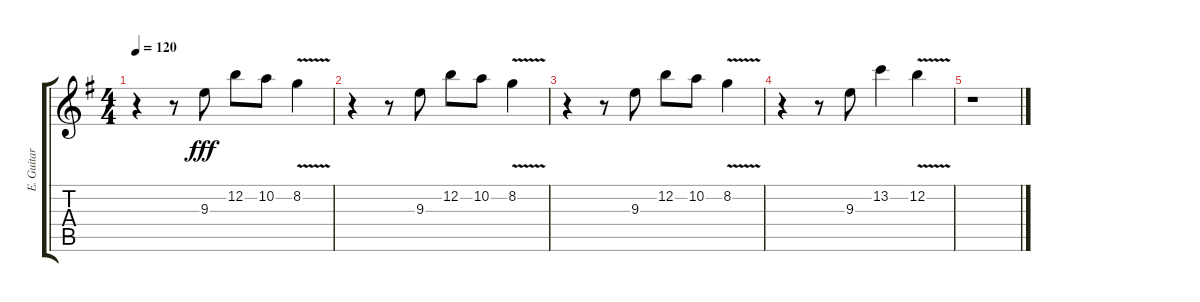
\track ("E. Guitar III" "E. Guitar ") {instrument overdrivenguitar}
\staff {score tabs}
\tuning (E4 B3 G3 D3 A2 E2) {hide}
\ts (4 4)
\tempo 120
\clef g2
\ks eminor
r.4{dy fff} r.8 9.3.8 12.2.8 10.2.8 8.2{v}.4 |
r.4 r.8 9.3.8 12.2.8 10.2.8 8.2{v}.4 |
r.4 r.8 9.3.8 12.2.8 10.2.8 8.2{v}.4 |
r.4 r.8 9.3.8 13.2.4 12.2{v}.4 |
r.1
